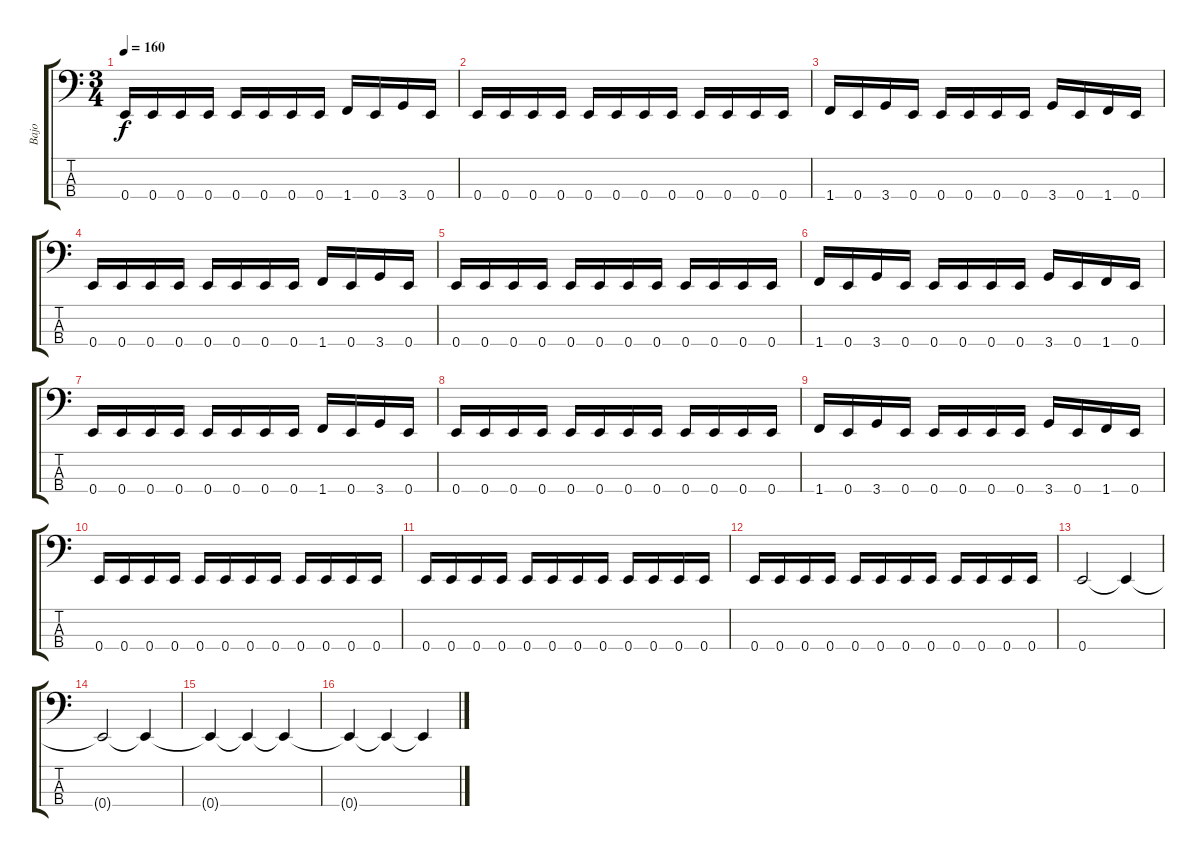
\track ("Bajo" "Bajo") {instrument electricbasspick}
\staff {score tabs}
\tuning (G2 D2 A1 E1) {hide}
\ts (3 4)
\tempo 160
\clef f4
\ks c
0.4.16{dy f} 0.4.16 0.4.16 0.4.16 0.4.16 0.4.16 0.4.16 0.4.16 1.4.16 0.4.16 3.4.16 0.4.16 |
0.4.16 0.4.16 0.4.16 0.4.16 0.4.16 0.4.16 0.4.16 0.4.16 0.4.16 0.4.16 0.4.16 0.4.16 |
1.4.16 0.4.16 3.4.16 0.4.16 0.4.16 0.4.16 0.4.16 0.4.16 3.4.16 0.4.16 1.4.16 0.4.16 |
0.4.16 0.4.16 0.4.16 0.4.16 0.4.16 0.4.16 0.4.16 0.4.16 1.4.16 0.4.16 3.4.16 0.4.16 |
0.4.16 0.4.16 0.4.16 0.4.16 0.4.16 0.4.16 0.4.16 0.4.16 0.4.16 0.4.16 0.4.16 0.4.16 |
1.4.16 0.4.16 3.4.16 0.4.16 0.4.16 0.4.16 0.4.16 0.4.16 3.4.16 0.4.16 1.4.16 0.4.16 |
0.4.16 0.4.16 0.4.16 0.4.16 0.4.16 0.4.16 0.4.16 0.4.16 1.4.16 0.4.16 3.4.16 0.4.16 |
0.4.16 0.4.16 0.4.16 0.4.16 0.4.16 0.4.16 0.4.16 0.4.16 0.4.16 0.4.16 0.4.16 0.4.16 |
1.4.16 0.4.16 3.4.16 0.4.16 0.4.16 0.4.16 0.4.16 0.4.16 3.4.16 0.4.16 1.4.16 0.4.16 |
0.4.16 0.4.16 0.4.16 0.4.16 0.4.16 0.4.16 0.4.16 0.4.16 0.4.16 0.4.16 0.4.16 0.4.16 |
0.4.16 0.4.16 0.4.16 0.4.16 0.4.16 0.4.16 0.4.16 0.4.16 0.4.16 0.4.16 0.4.16 0.4.16 |
0.4.16 0.4.16 0.4.16 0.4.16 0.4.16 0.4.16 0.4.16 0.4.16 0.4.16 0.4.16 0.4.16 0.4.16 |
0.4.2 0.4{t}.4 |
0.4{t}.2 0.4{t}.4 |
0.4{t}.4 0.4{t}.4 0.4{t}.4 |
0.4{t}.4 0.4{t}.4 0.4{t}.4
